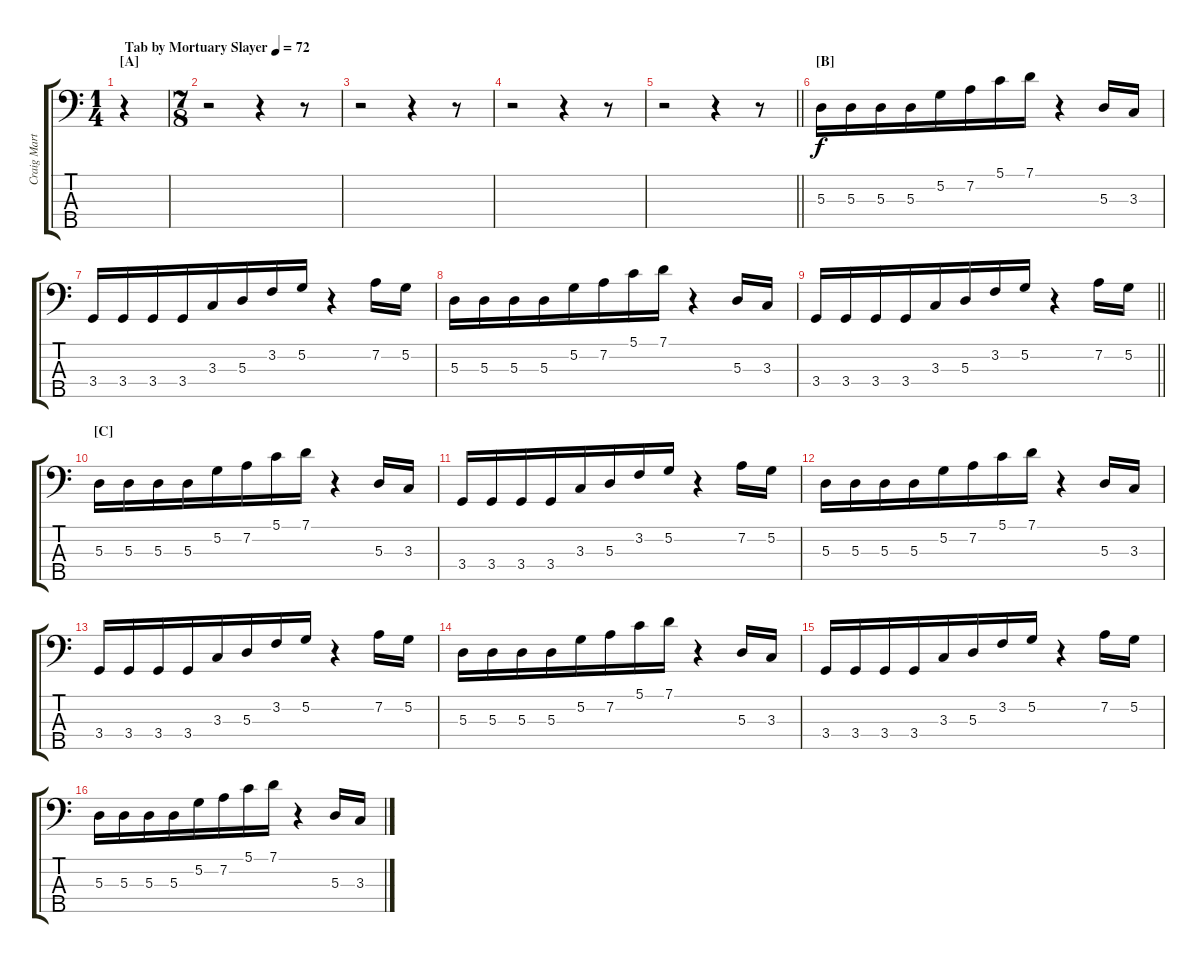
\track ("Craig Martini" "Craig Mart") {instrument electricbassfinger}
\staff {score tabs}
\tuning (G2 D2 A1 E1 B0) {hide}
\ts (1 4)
\section ("" "[A]")
\tempo (72 "Tab by Mortuary Slayer")
\clef f4
\ks aminor
r.4{dy f instrument electricbassfinger} |
\ts (7 8)
r.2 r.4 r.8 |
r.2 r.4 r.8 |
r.2 r.4 r.8 |
\barLineRight lightlight
r.2 r.4 r.8 |
\section ("" "[B]")
5.3.16 5.3.16 5.3.16 5.3.16{txt ""} 5.2.16 7.2.16 5.1.16 7.1.16 r.4 5.3.16 3.3.16 |
3.4.16 3.4.16 3.4.16 3.4.16 3.3.16 5.3.16 3.2.16 5.2.16 r.4 7.2.16 5.2.16 |
5.3.16 5.3.16 5.3.16 5.3.16 5.2.16 7.2.16 5.1.16 7.1.16 r.4 5.3.16 3.3.16 |
\barLineRight lightlight
3.4.16 3.4.16 3.4.16 3.4.16 3.3.16 5.3.16 3.2.16 5.2.16 r.4 7.2.16 5.2.16 |
\section ("" "[C]")
5.3.16 5.3.16 5.3.16 5.3.16 5.2.16 7.2.16 5.1.16 7.1.16 r.4 5.3.16 3.3.16 |
3.4.16 3.4.16 3.4.16 3.4.16 3.3.16 5.3.16 3.2.16 5.2.16 r.4 7.2.16 5.2.16 |
5.3.16 5.3.16 5.3.16 5.3.16 5.2.16 7.2.16 5.1.16 7.1.16 r.4 5.3.16 3.3.16 |
3.4.16 3.4.16 3.4.16 3.4.16 3.3.16 5.3.16 3.2.16 5.2.16 r.4 7.2.16 5.2.16 |
5.3.16 5.3.16 5.3.16 5.3.16 5.2.16 7.2.16 5.1.16 7.1.16 r.4 5.3.16 3.3.16 |
3.4.16 3.4.16 3.4.16 3.4.16 3.3.16 5.3.16 3.2.16 5.2.16 r.4 7.2.16 5.2.16 |
5.3.16 5.3.16 5.3.16 5.3.16 5.2.16 7.2.16 5.1.16 7.1.16 r.4 5.3.16 3.3.16
